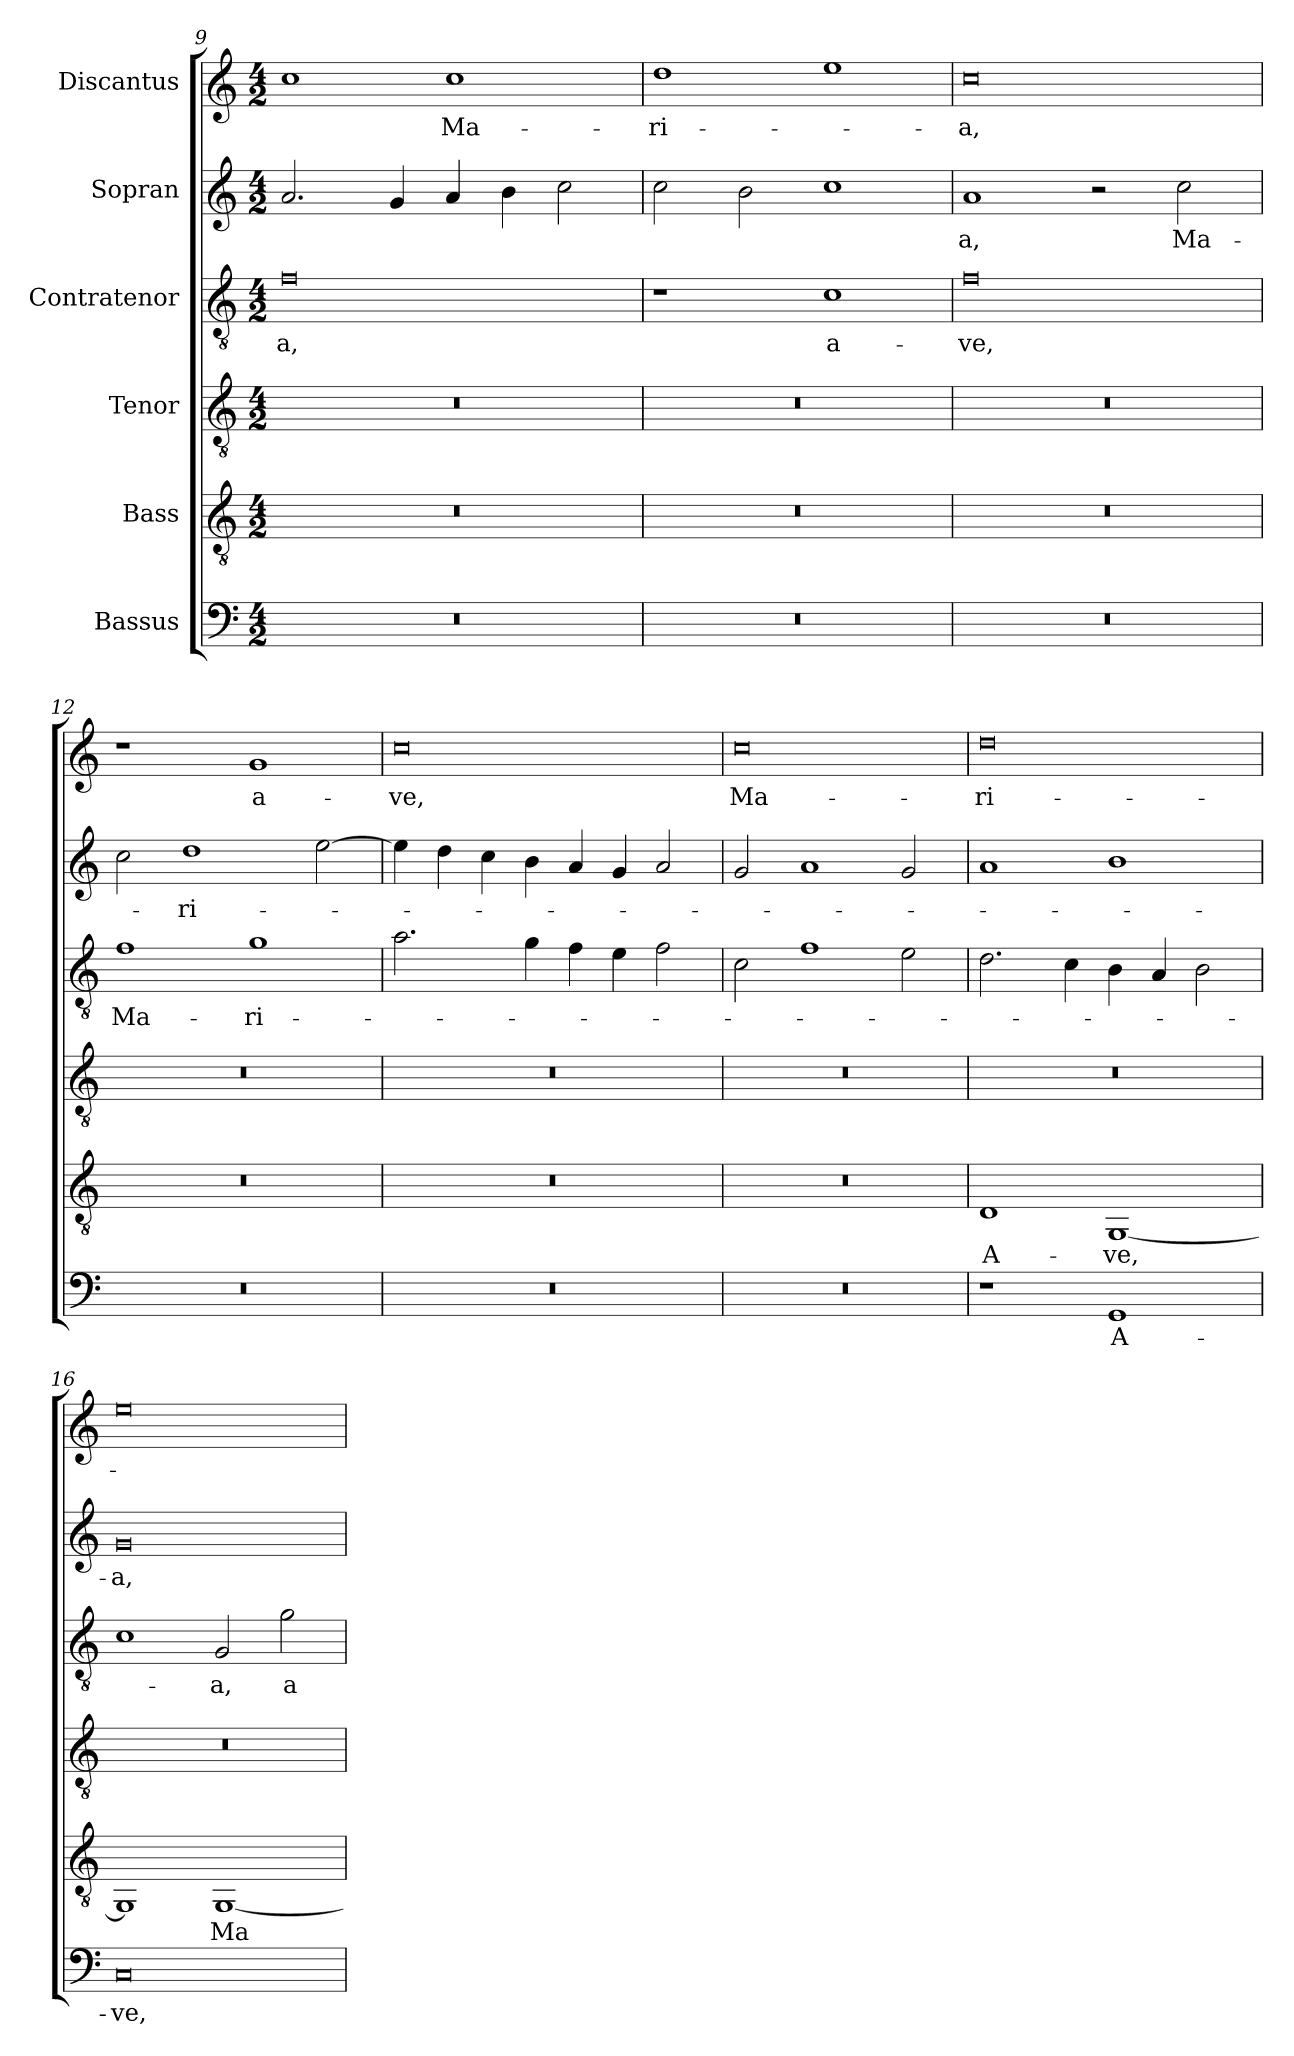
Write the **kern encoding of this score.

**kern	**text	**kern	**text	**kern	**kern	**text	**kern	**text	**kern	**text
*part6	*part6	*part5	*part5	*part4	*part3	*part3	*part2	*part2	*part1	*part1
*staff6	*staff6	*staff5	*staff5	*staff4	*staff3	*staff3	*staff2	*staff2	*staff1	*staff1
*I"Bassus	*	*I"Bass	*	*I"Tenor	*I"Contratenor	*	*I"Sopran	*	*I"Discantus	*
*clefF4	*	*clefGv2	*	*clefGv2	*clefGv2	*	*clefG2	*	*clefG2	*
*k[]	*	*k[]	*	*k[]	*k[]	*	*k[]	*	*k[]	*
*M4/2	*	*M4/2	*	*M4/2	*M4/2	*	*M4/2	*	*M4/2	*
=9	=9	=9	=9	=9	=9	=9	=9	=9	=9	=9
0r	.	0r	.	0r	0f/	-a,	2.a/	.	1cc\	.
.	.	.	.	.	.	.	4g/	.	.	.
.	.	.	.	.	.	.	4a/	.	1cc\	Ma-
.	.	.	.	.	.	.	4b\	.	.	.
.	.	.	.	.	.	.	2cc\	.	.	.
=10	=10	=10	=10	=10	=10	=10	=10	=10	=10	=10
0r	.	0r	.	0r	1r	.	2cc\	.	1dd\	-ri-
.	.	.	.	.	.	.	2b\	.	.	.
.	.	.	.	.	1c/	a-	1cc\	.	1ee\	.
=11	=11	=11	=11	=11	=11	=11	=11	=11	=11	=11
0r	.	0r	.	0r	0f/	-ve,	1a/	-a,	0cc\	-a,
.	.	.	.	.	.	.	2r	.	.	.
.	.	.	.	.	.	.	2cc\	Ma-	.	.
=12	=12	=12	=12	=12	=12	=12	=12	=12	=12	=12
0r	.	0r	.	0r	1f/	Ma-	2cc!\	.	1r	.
.	.	.	.	.	.	.	1dd\	-ri-	.	.
.	.	.	.	.	1g/	-ri-	.	.	1g/	a-
.	.	.	.	.	.	.	[2ee\	.	.	.
=13	=13	=13	=13	=13	=13	=13	=13	=13	=13	=13
0r	.	0r	.	0r	2.a\	.	4ee\]	.	0cc\	-ve,
.	.	.	.	.	.	.	4dd\	.	.	.
.	.	.	.	.	.	.	4cc\	.	.	.
.	.	.	.	.	4g\	.	4b\	.	.	.
.	.	.	.	.	4f\	.	4a/	.	.	.
.	.	.	.	.	4e\	.	4g/	.	.	.
.	.	.	.	.	2f\	.	2a/	.	.	.
=14	=14	=14	=14	=14	=14	=14	=14	=14	=14	=14
0r	.	0r	.	0r	2c\	.	2g/	.	0cc\	Ma-
.	.	.	.	.	1f/	.	1a/	.	.	.
.	.	.	.	.	2e\	.	2g/	.	.	.
=15	=15	=15	=15	=15	=15	=15	=15	=15	=15	=15
1r	.	1D/	A-	0r	2.d\	.	1a/	.	0dd\	-ri-
.	.	.	.	.	4c\	.	.	.	.	.
1GG/	A-	[1GG/	-ve,	.	4B\	.	1b\	.	.	.
.	.	.	.	.	4A/	.	.	.	.	.
.	.	.	.	.	2B\	.	.	.	.	.
=16	=16	=16	=16	=16	=16	=16	=16	=16	=16	=16
0C/	-ve,	1GG/]	.	0r	1c/	.	0g/	-a,	0ee\	.
.	.	[1GG/	Ma-	.	2G/	-a,	.	.	.	.
.	.	.	.	.	2g\	a-	.	.	.	.
=	=	=	=	=	=	=	=	=	=	=
*-	*-	*-	*-	*-	*-	*-	*-	*-	*-	*-
